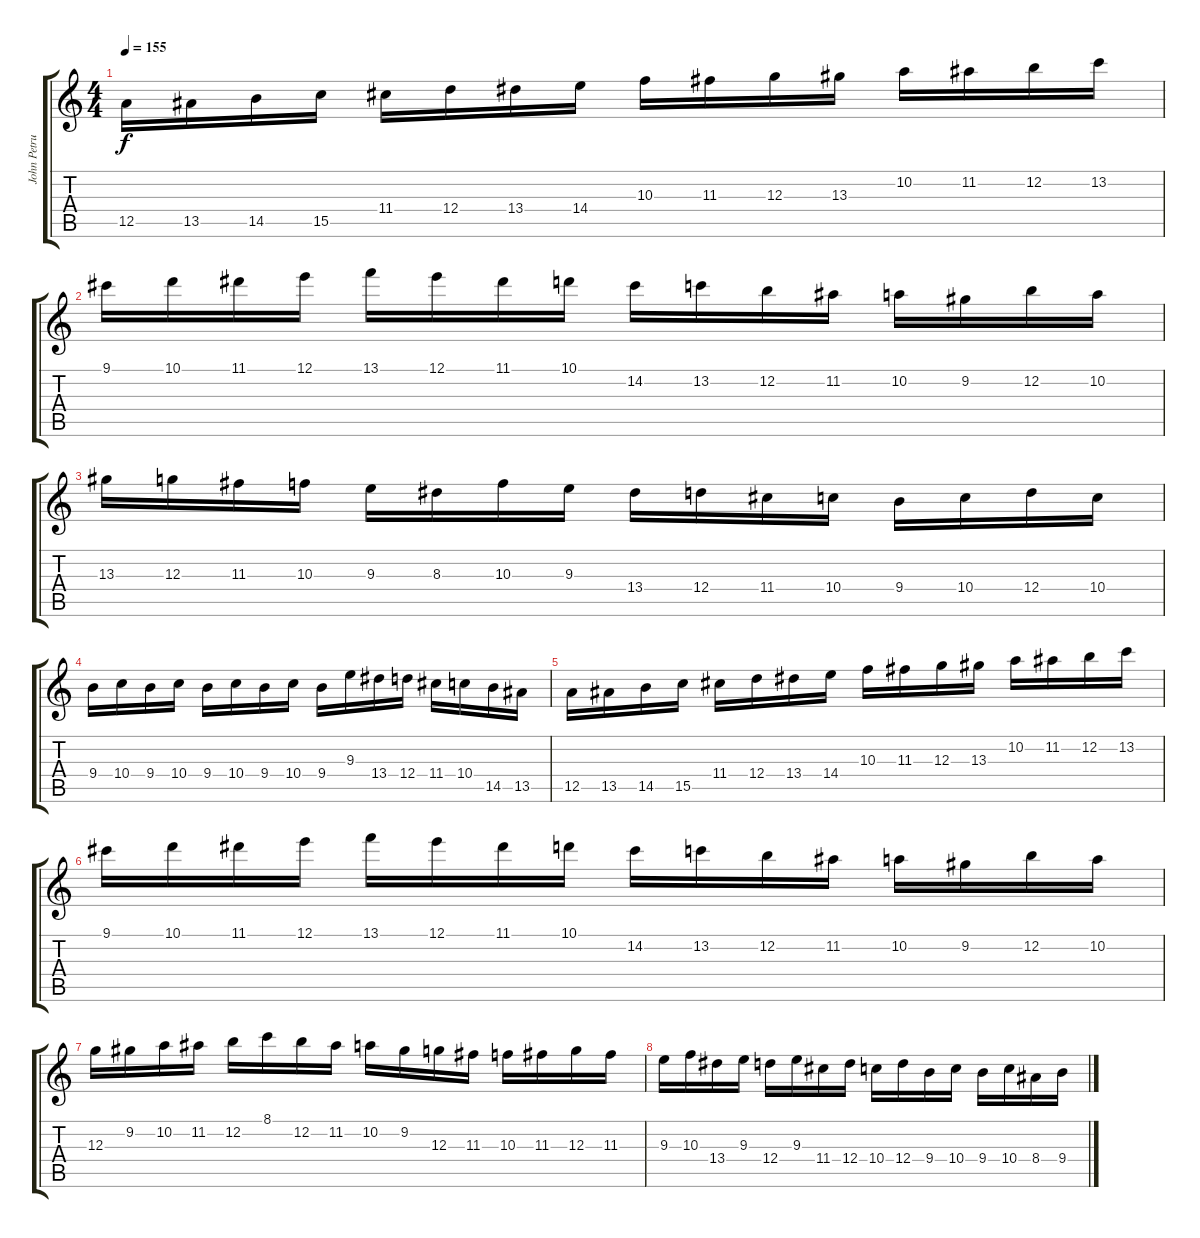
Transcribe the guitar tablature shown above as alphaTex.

\track ("John Petrucci" "John Petru") {instrument overdrivenguitar}
\staff {score tabs}
\tuning (E4 B3 G3 D3 A2 E2) {hide}
\ts (4 4)
\tempo 155
\clef g2
\ks c
12.5.16{dy f instrument overdrivenguitar} 13.5.16 14.5.16 15.5.16 11.4.16 12.4.16 13.4.16 14.4.16 10.3.16 11.3.16 12.3.16 13.3.16 10.2.16 11.2.16 12.2.16 13.2.16 |
9.1.16 10.1.16 11.1.16 12.1.16 13.1.16 12.1.16 11.1.16 10.1.16 14.2.16 13.2.16 12.2.16 11.2.16 10.2.16 9.2.16 12.2.16 10.2.16 |
13.3.16 12.3.16 11.3.16 10.3.16 9.3.16 8.3.16 10.3.16 9.3.16 13.4.16 12.4.16 11.4.16 10.4.16 9.4.16 10.4.16 12.4.16 10.4.16 |
9.4.16 10.4.16 9.4.16 10.4.16 9.4.16 10.4.16 9.4.16 10.4.16 9.4.16 9.3.16 13.4.16 12.4.16 11.4.16 10.4.16 14.5.16 13.5.16 |
12.5.16 13.5.16 14.5.16 15.5.16 11.4.16 12.4.16 13.4.16 14.4.16 10.3.16 11.3.16 12.3.16 13.3.16 10.2.16 11.2.16 12.2.16 13.2.16 |
9.1.16 10.1.16 11.1.16 12.1.16 13.1.16 12.1.16 11.1.16 10.1.16 14.2.16 13.2.16 12.2.16 11.2.16 10.2.16 9.2.16 12.2.16 10.2.16 |
12.3.16 9.2.16 10.2.16 11.2.16 12.2.16 8.1.16 12.2.16 11.2.16 10.2.16 9.2.16 12.3.16 11.3.16 10.3.16 11.3.16 12.3.16 11.3.16 |
9.3.16 10.3.16 13.4.16 9.3.16 12.4.16 9.3.16 11.4.16 12.4.16 10.4.16 12.4.16 9.4.16 10.4.16 9.4.16 10.4.16 8.4.16 9.4.16
